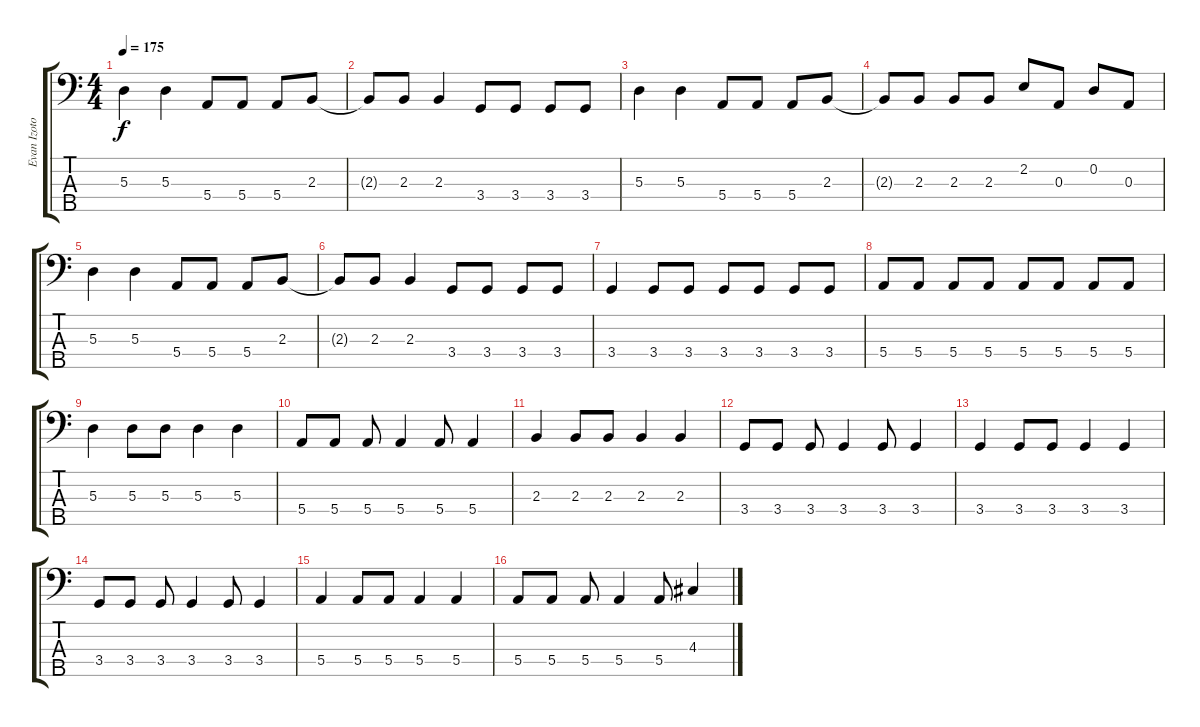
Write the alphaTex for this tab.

\track ("Evan Izotoff" "Evan Izoto") {instrument electricbassfinger}
\staff {score tabs}
\tuning (G2 D2 A1 E1 B0) {hide}
\ts (4 4)
\tempo 175
\clef f4
\ks c
5.3.4{dy f} 5.3.4 5.4.8 5.4.8 5.4.8 2.3.8 |
2.3{t}.8 2.3.8 2.3.4 3.4.8 3.4.8 3.4.8 3.4.8 |
5.3.4 5.3.4 5.4.8 5.4.8 5.4.8 2.3.8 |
2.3{t}.8 2.3.8 2.3.8 2.3.8 2.2.8 0.3.8 0.2.8 0.3.8 |
5.3.4 5.3.4 5.4.8 5.4.8 5.4.8 2.3.8 |
2.3{t}.8 2.3.8 2.3.4 3.4.8 3.4.8 3.4.8 3.4.8 |
3.4.4 3.4.8 3.4.8 3.4.8 3.4.8 3.4.8 3.4.8 |
5.4.8 5.4.8 5.4.8 5.4.8 5.4.8 5.4.8 5.4.8 5.4.8 |
5.3.4 5.3.8 5.3.8 5.3.4 5.3.4 |
5.4.8 5.4.8 5.4.8 5.4.4 5.4.8 5.4.4 |
2.3.4 2.3.8 2.3.8 2.3.4 2.3.4 |
3.4.8 3.4.8 3.4.8 3.4.4 3.4.8 3.4.4 |
3.4.4 3.4.8 3.4.8 3.4.4 3.4.4 |
3.4.8 3.4.8 3.4.8 3.4.4 3.4.8 3.4.4 |
5.4.4 5.4.8 5.4.8 5.4.4 5.4.4 |
5.4.8 5.4.8 5.4.8 5.4.4 5.4.8 4.3.4
